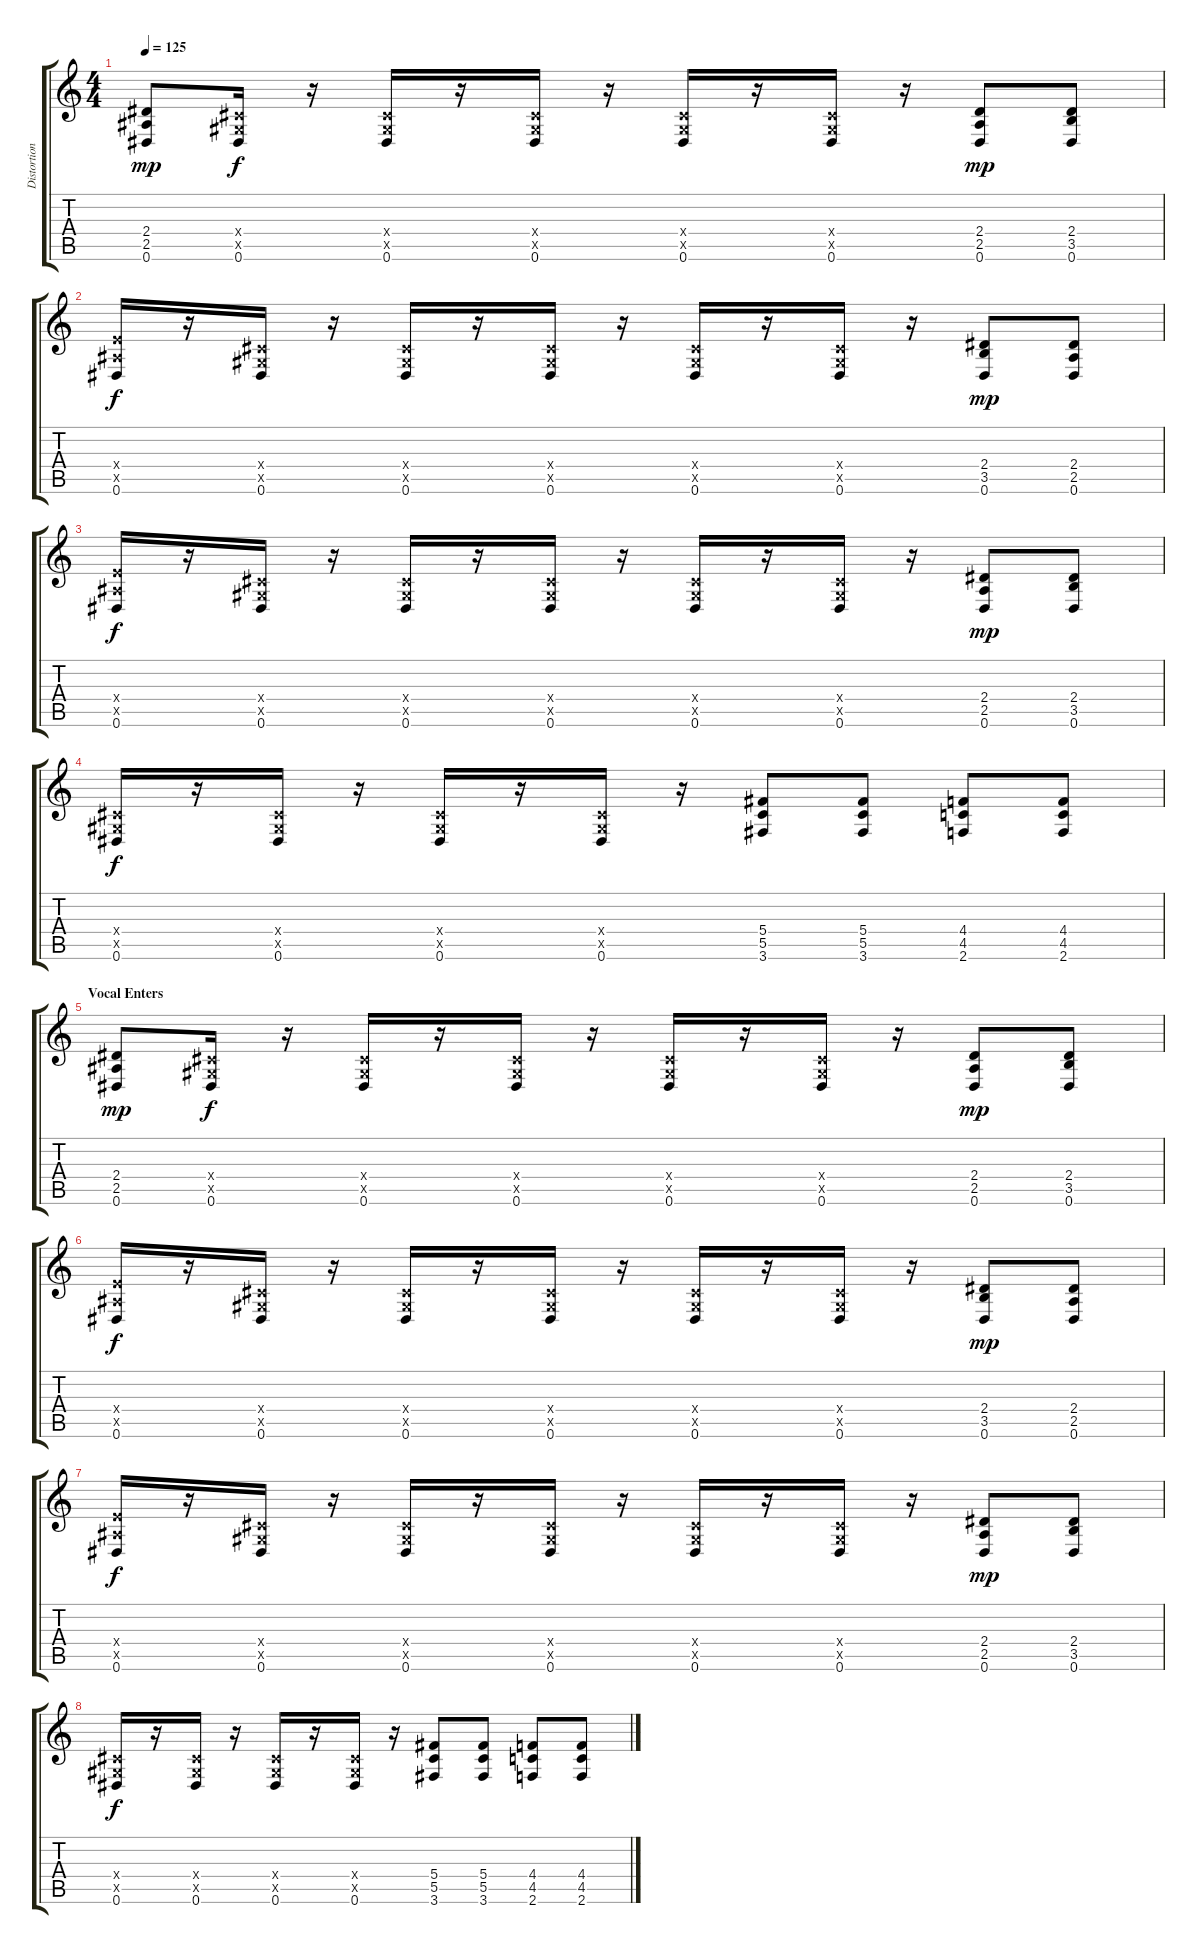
\track ("Distortion Guitar" "Distortion") {instrument distortionguitar}
\staff {score tabs}
\tuning (Eb4 Bb3 Gb3 Db3 Ab2 Eb2) {hide}
\ts (4 4)
\tempo 125
\clef g2
\ks c
(2.4 2.5 0.6).8{dy mp} (0.4{x} 0.5{x} 0.6).16{dy f} r.16 (0.4{x} 0.5{x} 0.6).16 r.16 (0.4{x} 0.5{x} 0.6).16 r.16 (0.4{x} 0.5{x} 0.6).16 r.16 (0.4{x} 0.5{x} 0.6).16 r.16 (2.4 2.5 0.6).8{dy mp} (2.4 3.5 0.6).8 |
(3.4{x} 2.5{x} 0.6).16{dy f} r.16 (0.4{x} 0.5{x} 0.6).16 r.16 (0.4{x} 0.5{x} 0.6).16 r.16 (0.4{x} 0.5{x} 0.6).16 r.16 (0.4{x} 0.5{x} 0.6).16 r.16 (0.4{x} 0.5{x} 0.6).16 r.16 (2.4 3.5 0.6).8{dy mp} (2.4 2.5 0.6).8 |
(3.4{x} 2.5{x} 0.6).16{dy f} r.16 (0.4{x} 0.5{x} 0.6).16 r.16 (0.4{x} 0.5{x} 0.6).16 r.16 (0.4{x} 0.5{x} 0.6).16 r.16 (0.4{x} 0.5{x} 0.6).16 r.16 (0.4{x} 0.5{x} 0.6).16 r.16 (2.4 2.5 0.6).8{dy mp} (2.4 3.5 0.6).8 |
(0.4{x} 0.5{x} 0.6).16{dy f} r.16 (0.4{x} 0.5{x} 0.6).16 r.16 (0.4{x} 0.5{x} 0.6).16 r.16 (0.4{x} 0.5{x} 0.6).16 r.16 (5.4 5.5 3.6).8 (5.4 5.5 3.6).8 (4.4 4.5 2.6).8 (4.4 4.5 2.6).8 |
\section ("" "Vocal Enters")
(2.4 2.5 0.6).8{dy mp} (0.4{x} 0.5{x} 0.6).16{dy f} r.16 (0.4{x} 0.5{x} 0.6).16 r.16 (0.4{x} 0.5{x} 0.6).16 r.16 (0.4{x} 0.5{x} 0.6).16 r.16 (0.4{x} 0.5{x} 0.6).16 r.16 (2.4 2.5 0.6).8{dy mp} (2.4 3.5 0.6).8 |
(3.4{x} 2.5{x} 0.6).16{dy f} r.16 (0.4{x} 0.5{x} 0.6).16 r.16 (0.4{x} 0.5{x} 0.6).16 r.16 (0.4{x} 0.5{x} 0.6).16 r.16 (0.4{x} 0.5{x} 0.6).16 r.16 (0.4{x} 0.5{x} 0.6).16 r.16 (2.4 3.5 0.6).8{dy mp} (2.4 2.5 0.6).8 |
(3.4{x} 2.5{x} 0.6).16{dy f} r.16 (0.4{x} 0.5{x} 0.6).16 r.16 (0.4{x} 0.5{x} 0.6).16 r.16 (0.4{x} 0.5{x} 0.6).16 r.16 (0.4{x} 0.5{x} 0.6).16 r.16 (0.4{x} 0.5{x} 0.6).16 r.16 (2.4 2.5 0.6).8{dy mp} (2.4 3.5 0.6).8 |
(0.4{x} 0.5{x} 0.6).16{dy f} r.16 (0.4{x} 0.5{x} 0.6).16 r.16 (0.4{x} 0.5{x} 0.6).16 r.16 (0.4{x} 0.5{x} 0.6).16 r.16 (5.4 5.5 3.6).8 (5.4 5.5 3.6).8 (4.4 4.5 2.6).8 (4.4 4.5 2.6).8
